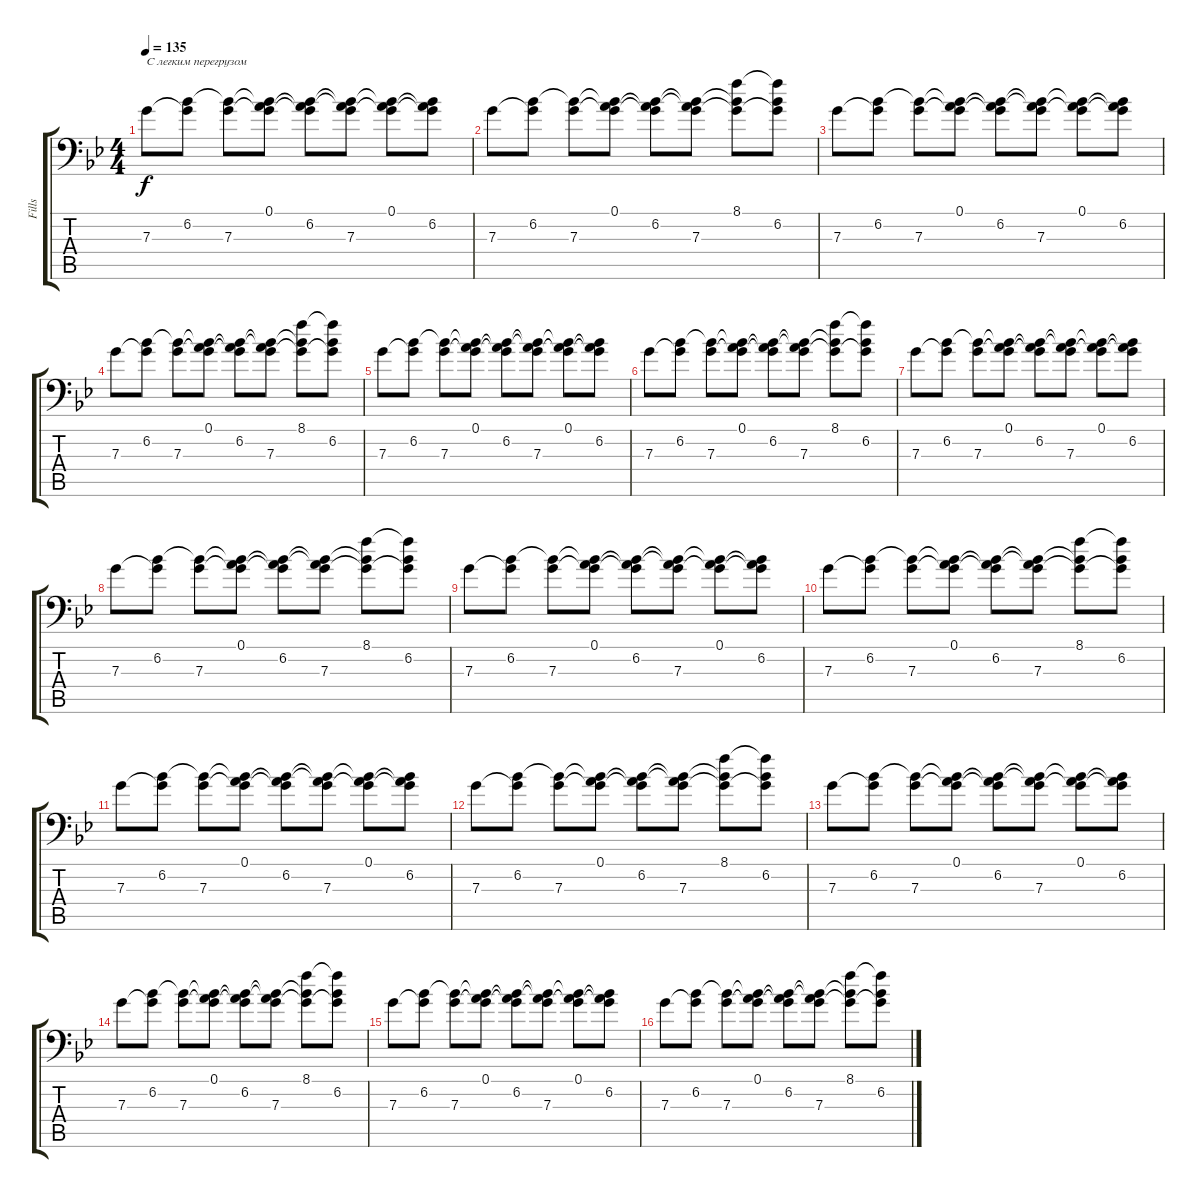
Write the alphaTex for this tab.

\track ("Fills" "Fills") {instrument distortionguitar}
\staff {score tabs}
\tuning (A3 E3 C3 G2 D2 G1) {hide}
\ts (4 4)
\tempo 135
\clef f4
\ks gminor
7.3.8{txt "С легким перегрузом" dy f} (6.2 7.3{t}).8 (6.2{t} 7.3).8 (0.1 6.2{t} 7.3{t}).8 (0.1{t} 6.2 7.3{t}).8 (0.1{t} 6.2{t} 7.3).8 (0.1 6.2{t} 7.3{t}).8 (0.1{t} 6.2 7.3{t}).8 |
7.3.8 (6.2 7.3{t}).8 (6.2{t} 7.3).8 (0.1 6.2{t} 7.3{t}).8 (0.1{t} 6.2 7.3{t}).8 (0.1{t} 6.2{t} 7.3).8 (8.1 6.2{t} 7.3{t}).8 (8.1{t} 6.2 7.3{t}).8 |
7.3.8 (6.2 7.3{t}).8 (6.2{t} 7.3).8 (0.1 6.2{t} 7.3{t}).8 (0.1{t} 6.2 7.3{t}).8 (0.1{t} 6.2{t} 7.3).8 (0.1 6.2{t} 7.3{t}).8 (0.1{t} 6.2 7.3{t}).8 |
7.3.8 (6.2 7.3{t}).8 (6.2{t} 7.3).8 (0.1 6.2{t} 7.3{t}).8 (0.1{t} 6.2 7.3{t}).8 (0.1{t} 6.2{t} 7.3).8 (8.1 6.2{t} 7.3{t}).8 (8.1{t} 6.2 7.3{t}).8 |
7.3.8 (6.2 7.3{t}).8 (6.2{t} 7.3).8 (0.1 6.2{t} 7.3{t}).8 (0.1{t} 6.2 7.3{t}).8 (0.1{t} 6.2{t} 7.3).8 (0.1 6.2{t} 7.3{t}).8 (0.1{t} 6.2 7.3{t}).8 |
7.3.8 (6.2 7.3{t}).8 (6.2{t} 7.3).8 (0.1 6.2{t} 7.3{t}).8 (0.1{t} 6.2 7.3{t}).8 (0.1{t} 6.2{t} 7.3).8 (8.1 6.2{t} 7.3{t}).8 (8.1{t} 6.2 7.3{t}).8 |
7.3.8 (6.2 7.3{t}).8 (6.2{t} 7.3).8 (0.1 6.2{t} 7.3{t}).8 (0.1{t} 6.2 7.3{t}).8 (0.1{t} 6.2{t} 7.3).8 (0.1 6.2{t} 7.3{t}).8 (0.1{t} 6.2 7.3{t}).8 |
7.3.8 (6.2 7.3{t}).8 (6.2{t} 7.3).8 (0.1 6.2{t} 7.3{t}).8 (0.1{t} 6.2 7.3{t}).8 (0.1{t} 6.2{t} 7.3).8 (8.1 6.2{t} 7.3{t}).8 (8.1{t} 6.2 7.3{t}).8 |
7.3.8 (6.2 7.3{t}).8 (6.2{t} 7.3).8 (0.1 6.2{t} 7.3{t}).8 (0.1{t} 6.2 7.3{t}).8 (0.1{t} 6.2{t} 7.3).8 (0.1 6.2{t} 7.3{t}).8 (0.1{t} 6.2 7.3{t}).8 |
7.3.8 (6.2 7.3{t}).8 (6.2{t} 7.3).8 (0.1 6.2{t} 7.3{t}).8 (0.1{t} 6.2 7.3{t}).8 (0.1{t} 6.2{t} 7.3).8 (8.1 6.2{t} 7.3{t}).8 (8.1{t} 6.2 7.3{t}).8 |
7.3.8 (6.2 7.3{t}).8 (6.2{t} 7.3).8 (0.1 6.2{t} 7.3{t}).8 (0.1{t} 6.2 7.3{t}).8 (0.1{t} 6.2{t} 7.3).8 (0.1 6.2{t} 7.3{t}).8 (0.1{t} 6.2 7.3{t}).8 |
7.3.8 (6.2 7.3{t}).8 (6.2{t} 7.3).8 (0.1 6.2{t} 7.3{t}).8 (0.1{t} 6.2 7.3{t}).8 (0.1{t} 6.2{t} 7.3).8 (8.1 6.2{t} 7.3{t}).8 (8.1{t} 6.2 7.3{t}).8 |
7.3.8 (6.2 7.3{t}).8 (6.2{t} 7.3).8 (0.1 6.2{t} 7.3{t}).8 (0.1{t} 6.2 7.3{t}).8 (0.1{t} 6.2{t} 7.3).8 (0.1 6.2{t} 7.3{t}).8 (0.1{t} 6.2 7.3{t}).8 |
7.3.8 (6.2 7.3{t}).8 (6.2{t} 7.3).8 (0.1 6.2{t} 7.3{t}).8 (0.1{t} 6.2 7.3{t}).8 (0.1{t} 6.2{t} 7.3).8 (8.1 6.2{t} 7.3{t}).8 (8.1{t} 6.2 7.3{t}).8 |
7.3.8 (6.2 7.3{t}).8 (6.2{t} 7.3).8 (0.1 6.2{t} 7.3{t}).8 (0.1{t} 6.2 7.3{t}).8 (0.1{t} 6.2{t} 7.3).8 (0.1 6.2{t} 7.3{t}).8 (0.1{t} 6.2 7.3{t}).8 |
7.3.8 (6.2 7.3{t}).8 (6.2{t} 7.3).8 (0.1 6.2{t} 7.3{t}).8 (0.1{t} 6.2 7.3{t}).8 (0.1{t} 6.2{t} 7.3).8 (8.1 6.2{t} 7.3{t}).8 (8.1{t} 6.2 7.3{t}).8
